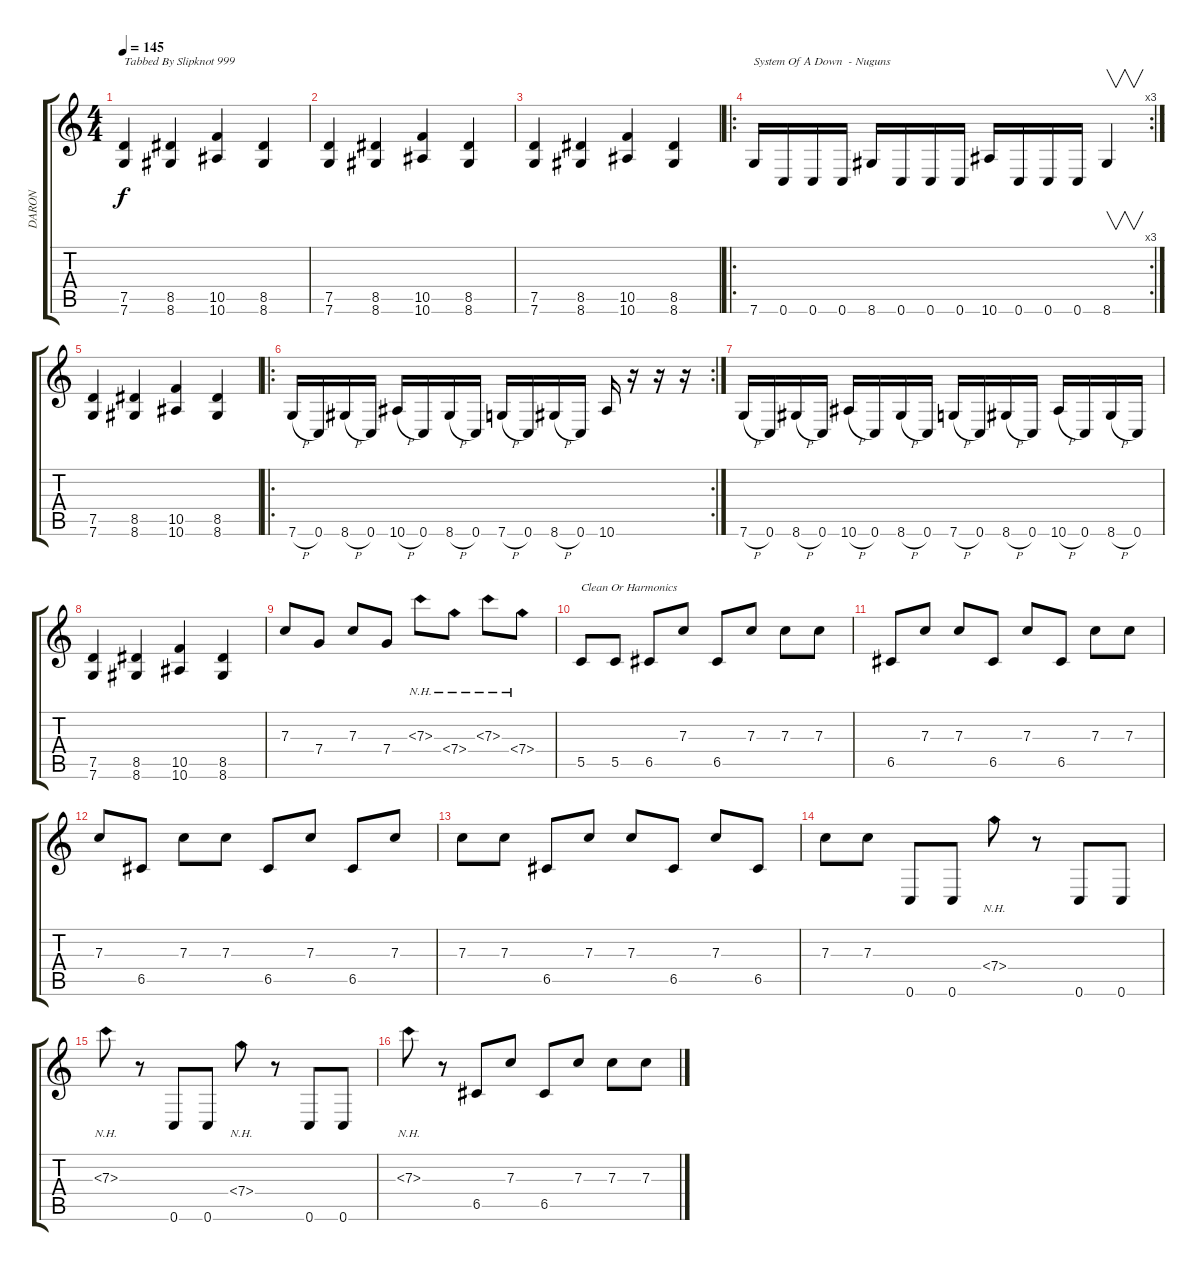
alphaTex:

\track ("DARON" "DARON") {instrument distortionguitar}
\staff {score tabs}
\tuning (D4 A3 F3 C3 G2 C2) {hide}
\ts (4 4)
\tempo 145
\clef g2
\ks c
(7.5 7.6).4{txt "Tabbed By Slipknot 999" dy f instrument distortionguitar} (8.5 8.6).4 (10.5 10.6).4 (8.5 8.6).4 |
(7.5 7.6).4 (8.5 8.6).4 (10.5 10.6).4 (8.5 8.6).4 |
(7.5 7.6).4 (8.5 8.6).4 (10.5 10.6).4 (8.5 8.6).4 |
\ro
\rc 3
7.6.16{txt "System Of A Down  - Nuguns"} 0.6.16 0.6.16 0.6.16 8.6.16 0.6.16 0.6.16 0.6.16 10.6.16 0.6.16 0.6.16 0.6.16 8.6.4{v} |
(7.5 7.6).4 (8.5 8.6).4 (10.5 10.6).4 (8.5 8.6).4 |
\ro
\rc 2
7.6{h}.16 0.6.16 8.6{h}.16 0.6.16 10.6{h}.16 0.6.16 8.6{h}.16 0.6.16 7.6{h}.16 0.6.16 8.6{h}.16 0.6.16 10.6.16 r.16 r.16 r.16 |
7.6{h}.16 0.6.16 8.6{h}.16 0.6.16 10.6{h}.16 0.6.16 8.6{h}.16 0.6.16 7.6{h}.16 0.6.16 8.6{h}.16 0.6.16 10.6{h}.16 0.6.16 8.6{h}.16 0.6.16 |
(7.5 7.6).4 (8.5 8.6).4 (10.5 10.6).4 (8.5 8.6).4 |
7.3.8 7.4.8 7.3.8 7.4.8 7.3{nh}.8 7.4{nh}.8 7.3{nh}.8 7.4{nh}.8 |
5.5.8{txt "Clean Or Harmonics" volume 10 instrument electricguitarclean} 5.5.8 6.5.8 7.3.8 6.5.8 7.3.8 7.3.8 7.3.8 |
6.5.8 7.3.8 7.3.8 6.5.8 7.3.8 6.5.8 7.3.8 7.3.8 |
7.3.8{volume 10 instrument electricguitarclean} 6.5.8 7.3.8 7.3.8 6.5.8 7.3.8 6.5.8 7.3.8 |
7.3.8 7.3.8 6.5.8 7.3.8 7.3.8 6.5.8 7.3.8 6.5.8 |
7.3.8 7.3.8 0.6.8{volume 16 instrument distortionguitar} 0.6.8 7.4{nh}.8 r.8 0.6.8 0.6.8 |
7.3{nh}.8 r.8 0.6.8 0.6.8 7.4{nh}.8 r.8 0.6.8 0.6.8 |
7.3{nh}.8{volume 16 instrument distortionguitar} r.8 6.5.8{volume 11 instrument electricguitarclean} 7.3.8 6.5.8 7.3.8 7.3.8 7.3.8
